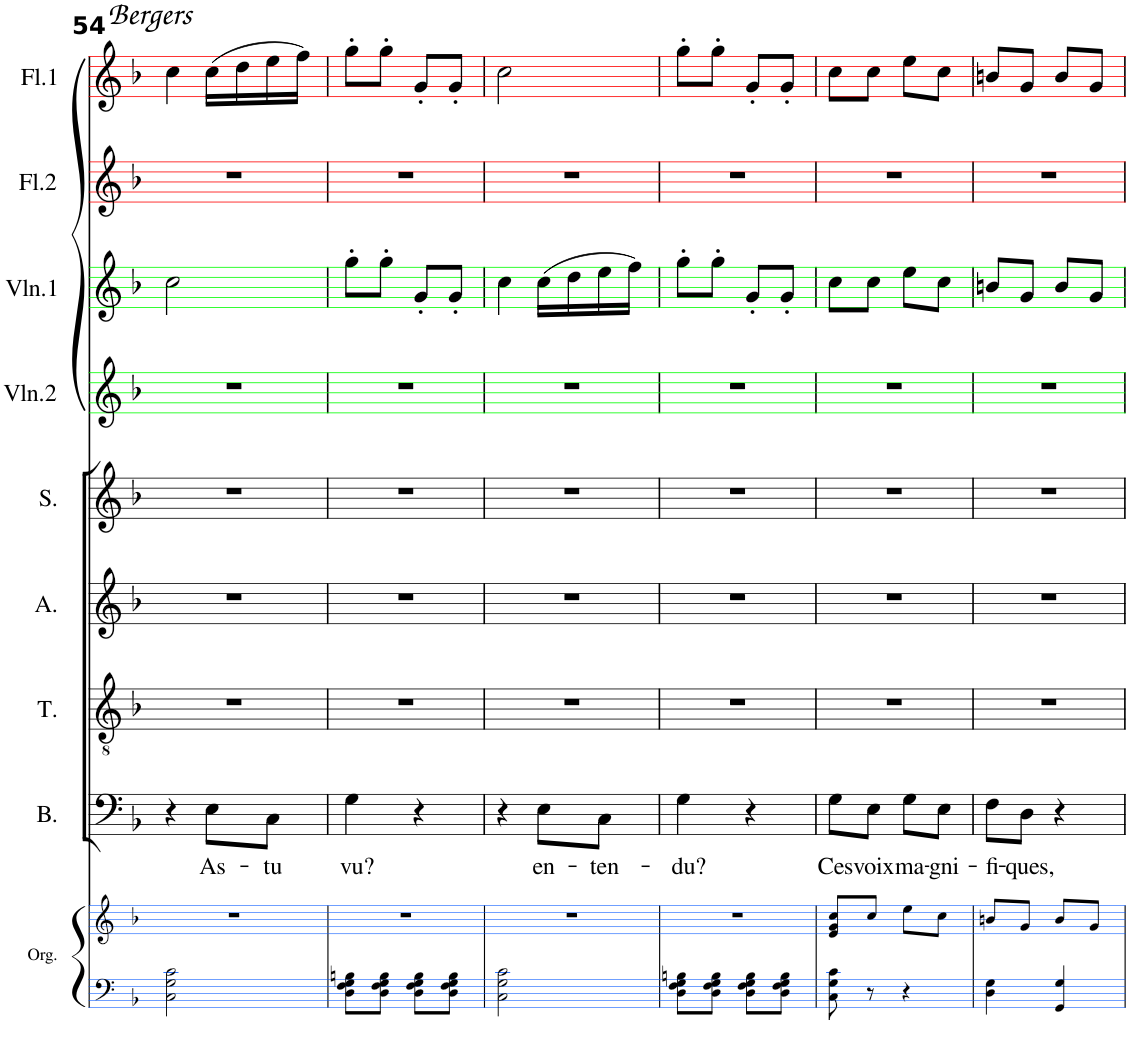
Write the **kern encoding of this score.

**kern	**kern	**kern	**text	**kern	**kern	**kern	**kern	**kern	**kern	**kern
*part9	*part9	*part8	*part8	*part7	*part6	*part5	*part4	*part3	*part2	*part1
*staff10	*staff9	*staff8	*staff8	*staff7	*staff6	*staff5	*staff4	*staff3	*staff2	*staff1
*I"Orgue	*	*I"Bass	*	*I"Ténor	*I"Alto	*I"Soprano	*I"Violon 2	*I"Violon 1	*I"Flûte 2	*I"Flûte 1
*I'Org.	*	*I'B.	*	*I'T.	*I'A.	*I'S.	*I'Vln.2	*I'Vln.1	*I'Fl.2	*I'Fl.1
!!LO:PB:g=z
*clefF4	*clefG2	*clefF4	*	*clefGv2	*clefG2	*clefG2	*clefG2	*clefG2	*clefG2	*clefG2
*k[b-]	*k[b-]	*k[b-]	*	*k[b-]	*k[b-]	*k[b-]	*k[b-]	*k[b-]	*k[b-]	*k[b-]
*M2/4	*M2/4	*M2/4	*	*M2/4	*M2/4	*M2/4	*M2/4	*M2/4	*M2/4	*M2/4
=54	=54	=54	=54	=54	=54	=54	=54	=54	=54	=54
!	!	!	!	!	!	!	!	!	!	!LO:TX:a:B:t=Bergers
2C\ 2G\ 2c\	2r	4r	.	2r	2r	2r	2r	2cc\	2r	4cc\
!	!	!	!LO:LY:b	!	!	!	!	!	!	!
.	.	8E\L	As-	.	.	.	.	.	.	(16cc\LL
.	.	.	.	.	.	.	.	.	.	16dd\
!	!	!	!LO:LY:b	!	!	!	!	!	!	!
.	.	8C\J	-tu	.	.	.	.	.	.	16ee\
.	.	.	.	.	.	.	.	.	.	16ff\JJ)
=55	=55	=55	=55	=55	=55	=55	=55	=55	=55	=55
!	!	!	!LO:LY:b	!	!	!	!	!	!	!
8D\ 8F\ 8G\ 8Bn\L	2r	4G\	vu?	2r	2r	2r	2r	8gg'\L	2r	8gg'\L
8D\ 8F\ 8G\ 8B\J	.	.	.	.	.	.	.	8gg'\J	.	8gg'\J
8D\ 8F\ 8G\ 8B\L	.	4r	.	.	.	.	.	8g'/L	.	8g'/L
8D\ 8F\ 8G\ 8B\J	.	.	.	.	.	.	.	8g'/J	.	8g'/J
=56	=56	=56	=56	=56	=56	=56	=56	=56	=56	=56
2C\ 2G\ 2c\	2r	4r	.	2r	2r	2r	2r	4cc\	2r	2cc\
!	!	!	!LO:LY:b	!	!	!	!	!	!	!
.	.	8E\L	en-	.	.	.	.	(16cc\LL	.	.
.	.	.	.	.	.	.	.	16dd\	.	.
!	!	!	!LO:LY:b	!	!	!	!	!	!	!
.	.	8C\J	-ten-	.	.	.	.	16ee\	.	.
.	.	.	.	.	.	.	.	16ff\JJ)	.	.
=57	=57	=57	=57	=57	=57	=57	=57	=57	=57	=57
!	!	!	!LO:LY:b	!	!	!	!	!	!	!
8D\ 8F\ 8G\ 8Bn\L	2r	4G\	-du?	2r	2r	2r	2r	8gg'\L	2r	8gg'\L
8D\ 8F\ 8G\ 8B\J	.	.	.	.	.	.	.	8gg'\J	.	8gg'\J
8D\ 8F\ 8G\ 8B\L	.	4r	.	.	.	.	.	8g'/L	.	8g'/L
8D\ 8F\ 8G\ 8B\J	.	.	.	.	.	.	.	8g'/J	.	8g'/J
=58	=58	=58	=58	=58	=58	=58	=58	=58	=58	=58
!	!	!	!LO:LY:b	!	!	!	!	!	!	!
8C\ 8G\ 8c\	8e/ 8g/ 8cc/L	8G\L	Ces	2r	2r	2r	2r	8cc\L	2r	8cc\L
!	!	!	!LO:LY:b	!	!	!	!	!	!	!
8r	8cc/J	8E\J	voix	.	.	.	.	8cc\J	.	8cc\J
!	!	!	!LO:LY:b	!	!	!	!	!	!	!
4r	8ee\L	8G\L	ma-	.	.	.	.	8ee\L	.	8ee\L
!	!	!	!LO:LY:b	!	!	!	!	!	!	!
.	8cc\J	8E\J	-gni-	.	.	.	.	8cc\J	.	8cc\J
=59	=59	=59	=59	=59	=59	=59	=59	=59	=59	=59
!	!	!	!LO:LY:b	!	!	!	!	!	!	!
4D\ 4G\	8bn/L	8F\L	-fi-	2r	2r	2r	2r	8bn/L	2r	8bn/L
!	!	!	!LO:LY:b	!	!	!	!	!	!	!
.	8g/J	8D\J	-ques,	.	.	.	.	8g/J	.	8g/J
4GG/ 4G/	8b/L	4r	.	.	.	.	.	8b/L	.	8b/L
.	8g/J	.	.	.	.	.	.	8g/J	.	8g/J
=	=	=	=	=	=	=	=	=	=	=
*-	*-	*-	*-	*-	*-	*-	*-	*-	*-	*-
